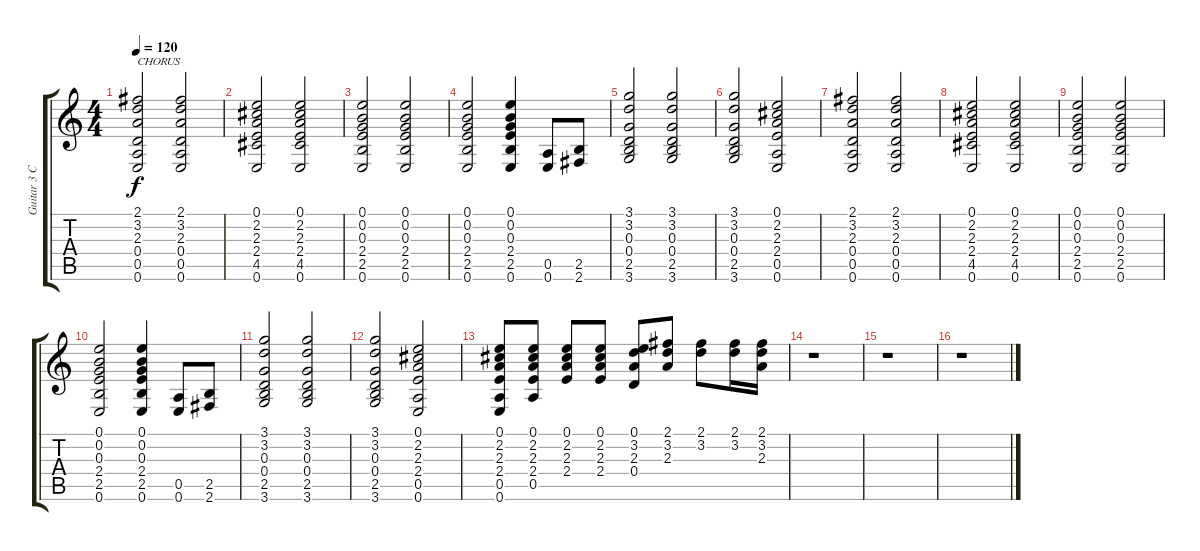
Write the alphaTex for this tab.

\track ("Guitar 3 Chorus" "Guitar 3 C") {instrument electricguitarclean}
\staff {score tabs}
\tuning (E4 B3 G3 D3 A2 E2) {hide}
\ts (4 4)
\tempo 120
\clef g2
\ks c
(2.1 3.2 2.3 0.4 0.5 0.6).2{txt "CHORUS" dy f} (2.1 3.2 2.3 0.4 0.5 0.6).2 |
(0.1 2.2 2.3 2.4 4.5 0.6).2 (0.1 2.2 2.3 2.4 4.5 0.6).2 |
(0.1 0.2 0.3 2.4 2.5 0.6).2 (0.1 0.2 0.3 2.4 2.5 0.6).2 |
(0.1 0.2 0.3 2.4 2.5 0.6).2 (0.1 0.2 0.3 2.4 2.5 0.6).4 (0.5 0.6).8 (2.5 2.6).8 |
(3.1 3.2 0.3 0.4 2.5 3.6).2 (3.1 3.2 0.3 0.4 2.5 3.6).2 |
(3.1 3.2 0.3 0.4 2.5 3.6).2 (0.1 2.2 2.3 2.4 0.5 0.6).2 |
(2.1 3.2 2.3 0.4 0.5 0.6).2 (2.1 3.2 2.3 0.4 0.5 0.6).2 |
(0.1 2.2 2.3 2.4 4.5 0.6).2 (0.1 2.2 2.3 2.4 4.5 0.6).2 |
(0.1 0.2 0.3 2.4 2.5 0.6).2 (0.1 0.2 0.3 2.4 2.5 0.6).2 |
(0.1 0.2 0.3 2.4 2.5 0.6).2 (0.1 0.2 0.3 2.4 2.5 0.6).4 (0.5 0.6).8 (2.5 2.6).8 |
(3.1 3.2 0.3 0.4 2.5 3.6).2 (3.1 3.2 0.3 0.4 2.5 3.6).2 |
(3.1 3.2 0.3 0.4 2.5 3.6).2 (0.1 2.2 2.3 2.4 0.5 0.6).2 |
(0.1 2.2 2.3 2.4 0.5 0.6).8 (0.1 2.2 2.3 2.4 0.5).8 (0.1 2.2 2.3 2.4).8 (0.1 2.2 2.3 2.4).8 (0.1 3.2 2.3 0.4).8 (2.1 3.2 2.3).8 (2.1 3.2).8 (2.1 3.2).16 (2.1 3.2 2.3).16 |
r.1 |
r.1 |
r.1
